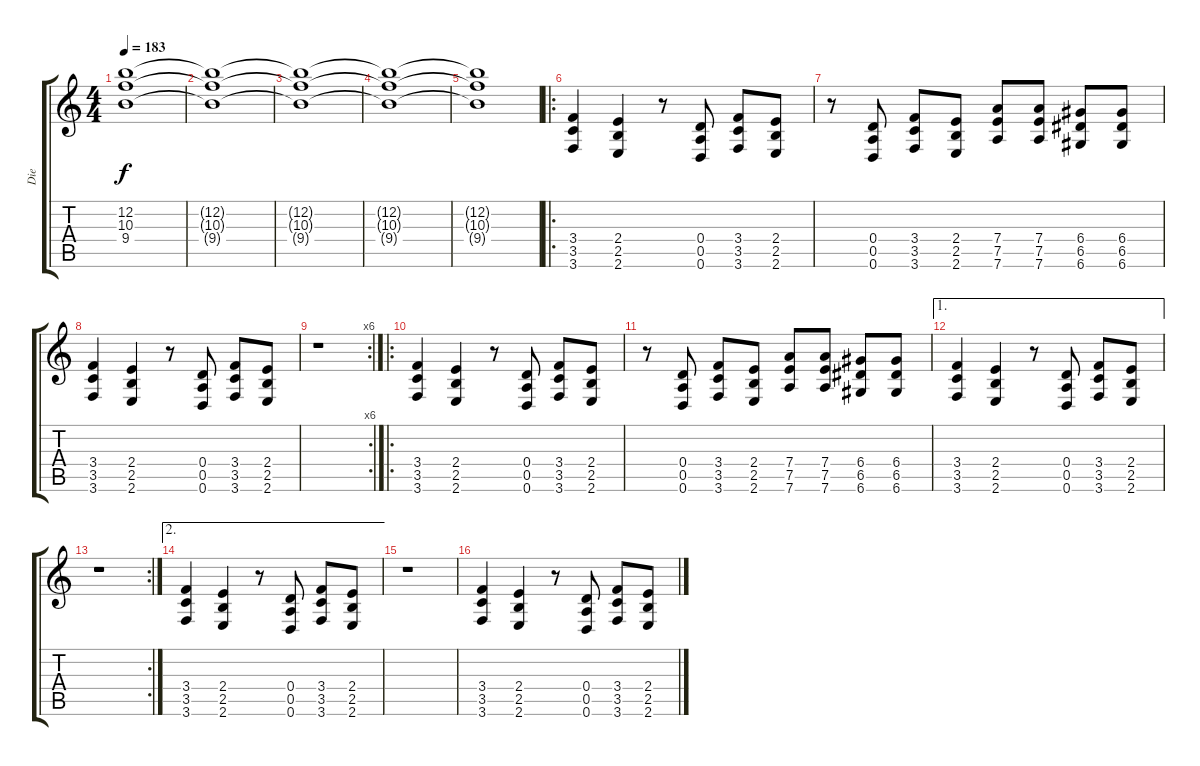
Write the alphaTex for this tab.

\track ("Die" "Die") {instrument distortionguitar}
\staff {score tabs}
\tuning (E4 B3 G3 D3 A2 D2) {hide}
\ts (4 4)
\tempo 183
\clef g2
\ks c
(12.2{t} 10.3{t} 9.4{t}).1{dy f} |
(12.2{t} 10.3{t} 9.4{t}).1 |
(12.2{t} 10.3{t} 9.4{t}).1 |
(12.2{t} 10.3{t} 9.4{t}).1 |
(12.2{t} 10.3{t} 9.4{t}).1 |
\ro
(3.4 3.5 3.6).4{volume 15 balance 8 instrument distortionguitar} (2.4 2.5 2.6).4 r.8 (0.4 0.5 0.6).8 (3.4 3.5 3.6).8 (2.4 2.5 2.6).8 |
r.8 (0.4 0.5 0.6).8 (3.4 3.5 3.6).8 (2.4 2.5 2.6).8 (7.4 7.5 7.6).8 (7.4 7.5 7.6).8 (6.4 6.5 6.6).8 (6.4 6.5 6.6).8 |
(3.4 3.5 3.6).4 (2.4 2.5 2.6).4 r.8 (0.4 0.5 0.6).8 (3.4 3.5 3.6).8 (2.4 2.5 2.6).8 |
\rc 6
r.1 |
\ro
(3.4 3.5 3.6).4 (2.4 2.5 2.6).4 r.8 (0.4 0.5 0.6).8 (3.4 3.5 3.6).8 (2.4 2.5 2.6).8 |
r.8 (0.4 0.5 0.6).8 (3.4 3.5 3.6).8 (2.4 2.5 2.6).8 (7.4 7.5 7.6).8 (7.4 7.5 7.6).8 (6.4 6.5 6.6).8 (6.4 6.5 6.6).8 |
\ae 1
(3.4 3.5 3.6).4 (2.4 2.5 2.6).4 r.8 (0.4 0.5 0.6).8 (3.4 3.5 3.6).8 (2.4 2.5 2.6).8 |
\rc 2
r.1 |
\ae 2
(3.4 3.5 3.6).4 (2.4 2.5 2.6).4 r.8 (0.4 0.5 0.6).8 (3.4 3.5 3.6).8 (2.4 2.5 2.6).8 |
r.1 |
(3.4 3.5 3.6).4 (2.4 2.5 2.6).4 r.8 (0.4 0.5 0.6).8 (3.4 3.5 3.6).8 (2.4 2.5 2.6).8
